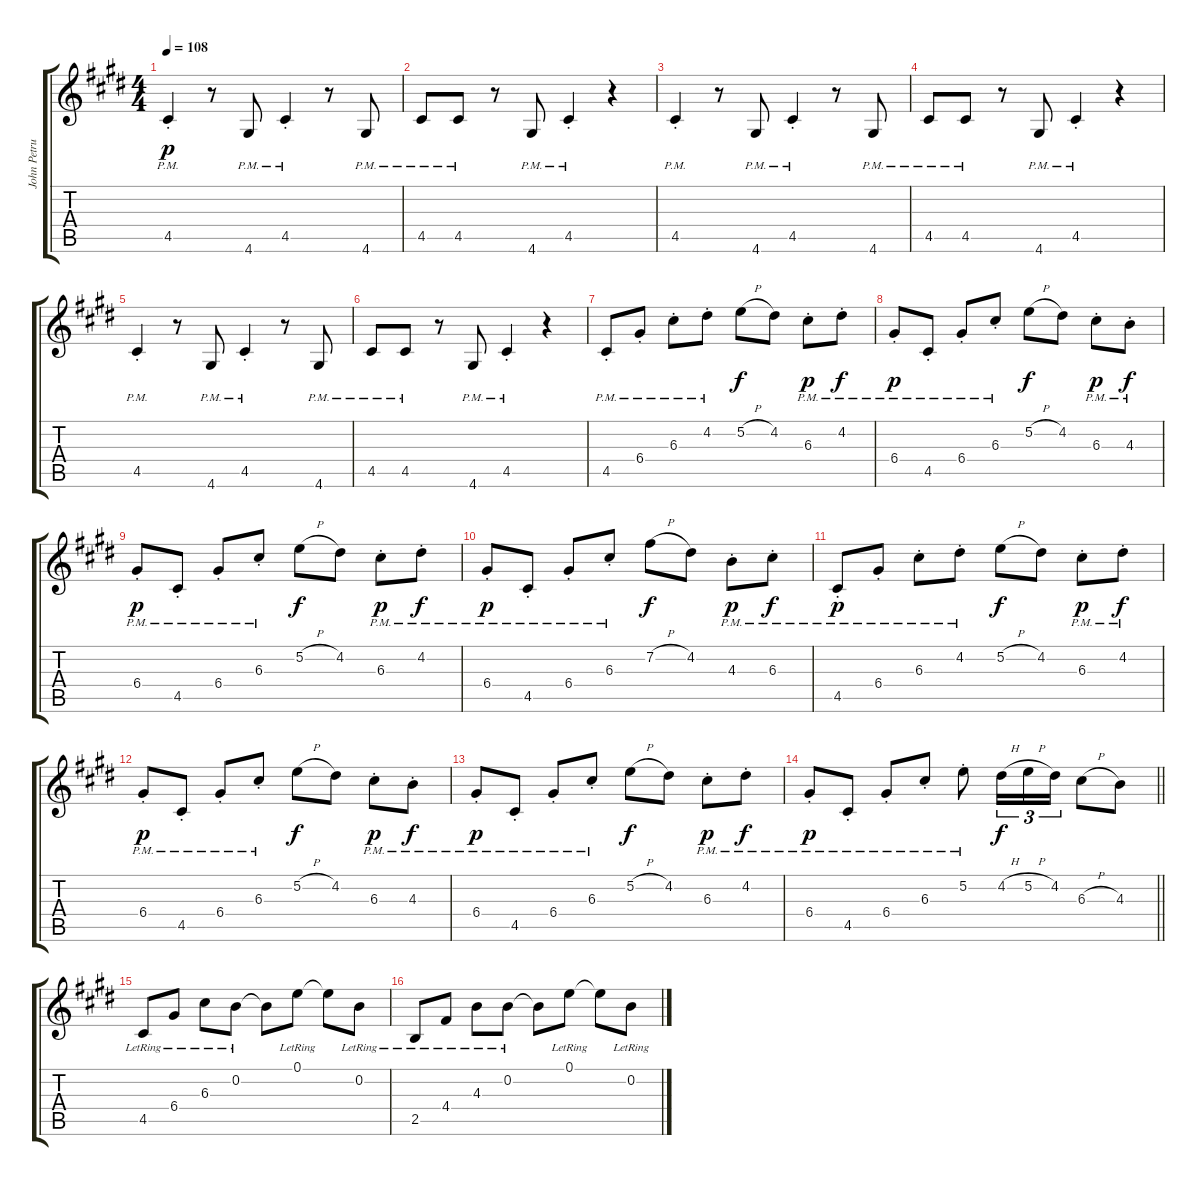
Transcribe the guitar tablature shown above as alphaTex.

\track ("John Petrucci" "John Petru") {instrument acousticguitarsteel}
\staff {score tabs}
\tuning (E4 B3 G3 D3 A2 E2) {hide}
\ts (4 4)
\tempo 108
\clef g2
\ks c#minor
4.5{pm st}.4{dy p} r.8 4.6{pm}.8 4.5{pm st}.4 r.8 4.6{pm}.8 |
4.5{pm}.8 4.5{pm}.8 r.8 4.6{pm}.8 4.5{pm st}.4 r.4 |
4.5{pm st}.4 r.8 4.6{pm}.8 4.5{pm st}.4 r.8 4.6{pm}.8 |
4.5{pm}.8 4.5{pm}.8 r.8 4.6{pm}.8 4.5{pm st}.4 r.4 |
4.5{pm st}.4 r.8 4.6{pm}.8 4.5{pm st}.4 r.8 4.6{pm}.8 |
4.5{pm}.8 4.5{pm}.8 r.8 4.6{pm}.8 4.5{pm st}.4 r.4 |
4.5{pm st}.8 6.4{pm st}.8 6.3{pm st}.8 4.2{pm st}.8 5.2{h}.8{dy f} 4.2.8 6.3{pm st}.8{dy p} 4.2{pm st}.8{dy f} |
6.4{pm st}.8{dy p} 4.5{pm st}.8 6.4{pm st}.8 6.3{pm st}.8 5.2{h}.8{dy f} 4.2.8 6.3{pm st}.8{dy p} 4.3{pm st}.8{dy f} |
6.4{pm st}.8{dy p} 4.5{pm st}.8 6.4{pm st}.8 6.3{pm st}.8 5.2{h}.8{dy f} 4.2.8 6.3{pm st}.8{dy p} 4.2{pm st}.8{dy f} |
6.4{pm st}.8{dy p} 4.5{pm st}.8 6.4{pm st}.8 6.3{pm st}.8 7.2{h}.8{dy f} 4.2.8 4.3{pm st}.8{dy p} 6.3{pm st}.8{dy f} |
4.5{pm st}.8{dy p} 6.4{pm st}.8 6.3{pm st}.8 4.2{pm st}.8 5.2{h}.8{dy f} 4.2.8 6.3{pm st}.8{dy p} 4.2{pm st}.8{dy f} |
6.4{pm st}.8{dy p} 4.5{pm st}.8 6.4{pm st}.8 6.3{pm st}.8 5.2{h}.8{dy f} 4.2.8 6.3{pm st}.8{dy p} 4.3{pm st}.8{dy f} |
6.4{pm st}.8{dy p} 4.5{pm st}.8 6.4{pm st}.8 6.3{pm st}.8 5.2{h}.8{dy f} 4.2.8 6.3{pm st}.8{dy p} 4.2{pm st}.8{dy f} |
\barLineRight lightlight
6.4{pm st}.8{dy p} 4.5{pm st}.8 6.4{pm st}.8 6.3{pm st}.8 5.2{pm st}.8 4.2{h}.16{tu (3 2) dy f} 5.2{h}.16{tu (3 2)} 4.2.16{tu (3 2)} 6.3{h}.8 4.3.8 |
4.5{lr}.8{volume 16 instrument electricguitarclean} 6.4{lr}.8 6.3{lr}.8 0.2{lr}.8 0.2{t}.8 0.1{lr}.8 0.1{t}.8 0.2{lr}.8 |
2.5{lr}.8 4.4{lr}.8 4.3{lr}.8 0.2{lr}.8 0.2{t}.8 0.1{lr}.8 0.1{t}.8 0.2{lr}.8
